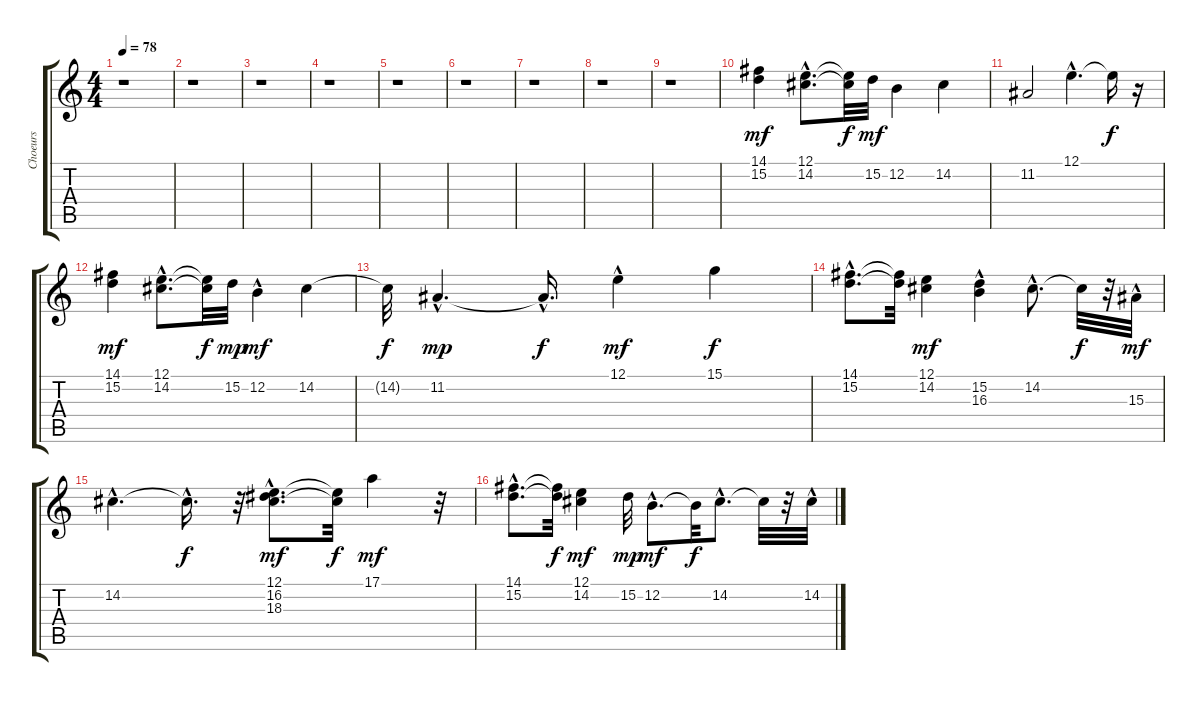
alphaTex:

\track ("Choeurs" "Choeurs") {instrument choiraahs}
\staff {score tabs}
\tuning (E4 B3 G3 D3 A2 E2) {hide}
\ts (4 4)
\tempo 78
\clef g2
\ks c
r.1{dy f} |
r.1 |
r.1 |
r.1 |
r.1 |
r.1 |
r.1 |
r.1 |
r.1 |
(14.1 15.2).4{dy mf} (12.1{hac} 14.2{hac}).8{d} (12.1{t} 14.2{t}).32{dy f} 15.2.32{dy mf} 12.2.4 14.2.4 |
11.2.2 12.1{hac}.4{d} 12.1{t}.16{dy f} r.16 |
(14.1 15.2).4{dy mf} (12.1{hac} 14.2{hac}).8{d} (12.1{t} 14.2{t}).32{dy f} 15.2.32{dy mp} 12.2{hac}.4{dy mf} 14.2.4 |
14.2{t}.32{dy f} 11.2{hac}.4{d dy mp} 11.2{hac t}.16{d dy f} 12.1{hac}.4{dy mf} 15.1.4{dy f} |
(14.1{hac} 15.2{hac}).8{d} (14.1{t} 15.2{t}).32 (12.1 14.2).4{dy mf} (15.2 16.3{hac}).4 14.2{hac}.8{d} 14.2{t}.32{dy f} r.32 15.3{hac}.32{dy mf} |
14.2{hac}.4{d} 14.2{hac t}.16{d dy f} r.32 (12.1{hac} 16.2 18.3{hac}).8{d dy mf} (12.1{t} 18.3{t}).32{dy f} 17.1.4{dy mf} r.32 |
(14.1{hac} 15.2{hac}).8{d} (14.1{t} 15.2{t}).32{dy f} (12.1 14.2).4{dy mf} 15.2.32{dy mp} 12.2{hac}.8{d dy mf} 12.2{t}.32{dy f} 14.2{hac}.8{d} 14.2{t}.32 r.32 14.2{hac}.32
